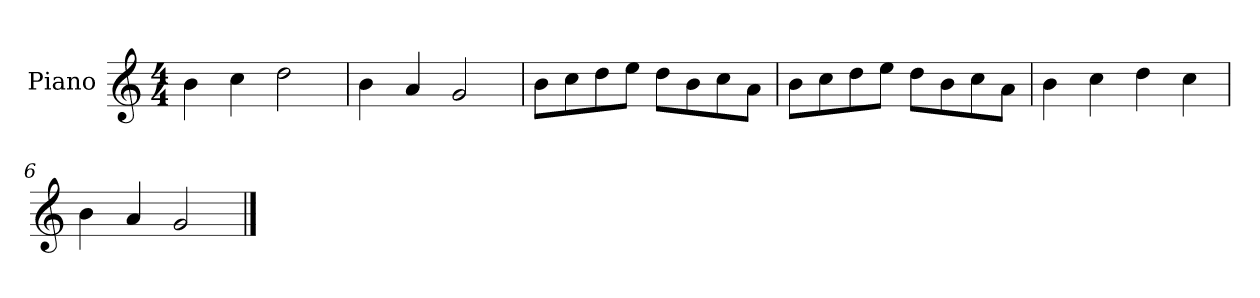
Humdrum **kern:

**kern
*part1
*staff1
*I"Piano
*I'P-no
*clefG2
*k[]
*M4/4
*MM90
=1
4b\
4cc\
2dd\
=2
4b\
4a/
2g/
=3
8b\L
8cc\
8dd\
8ee\J
8dd\L
8b\
8cc\
8a\J
=4
8b\L
8cc\
8dd\
8ee\J
8dd\L
8b\
8cc\
8a\J
=5
4b\
4cc\
4dd\
4cc\
=6
4b\
4a/
2g/
==
*-
